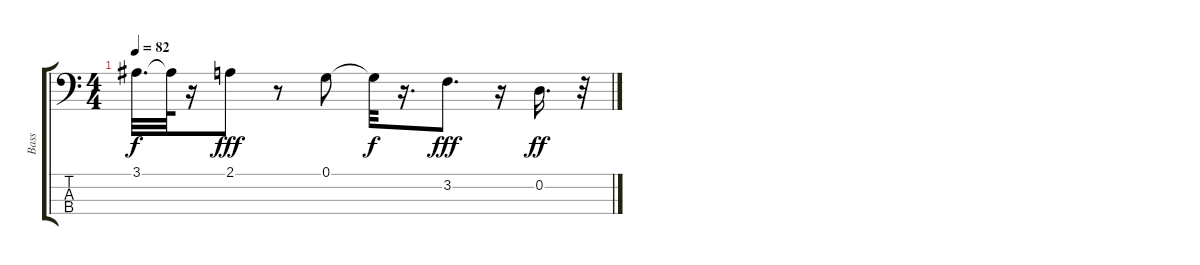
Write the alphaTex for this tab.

\track ("Bass" "Bass") {instrument electricbassfinger}
\staff {score tabs}
\tuning (G2 D2 A1 E1) {hide}
\ts (4 4)
\tempo 82
\clef f4
\ks c
3.1{t}.32{d dy f} 3.1{t}.64 r.16 2.1.8{dy fff volume 4} r.8 0.1.8{volume 3} 0.1{t}.32{dy f} r.16{d} 3.2.8{d dy fff volume 1} r.16 0.2.16{d dy ff volume 0} r.32
